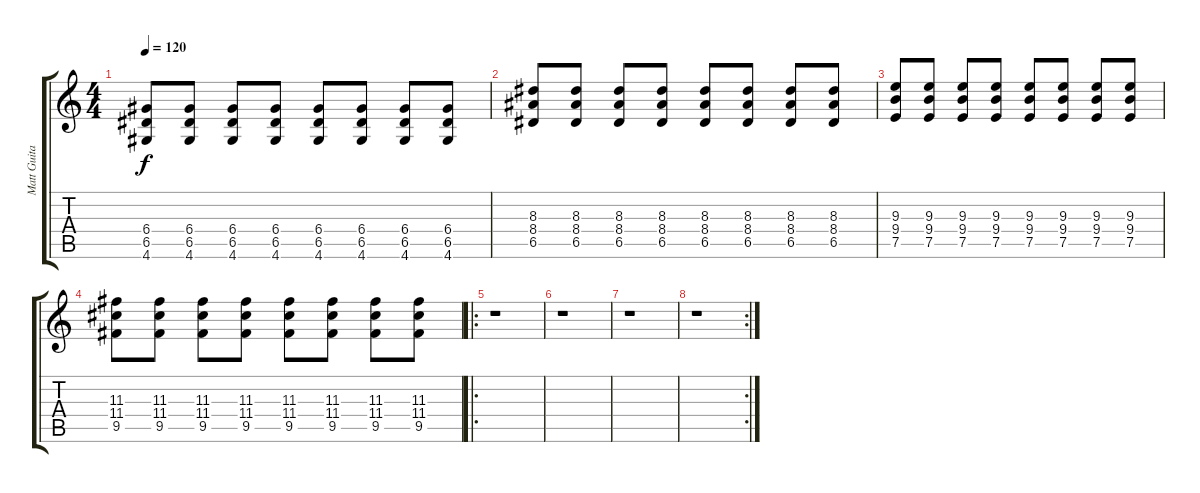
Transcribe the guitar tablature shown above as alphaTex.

\track ("Matt Guitar Distortion" "Matt Guita") {instrument electricguitarjazz}
\staff {score tabs}
\tuning (E4 B3 G3 D3 A2 E2) {hide}
\ts (4 4)
\tempo 120
\clef g2
\ks c
(6.4 6.5 4.6).8{dy f} (6.4 6.5 4.6).8 (6.4 6.5 4.6).8 (6.4 6.5 4.6).8 (6.4 6.5 4.6).8 (6.4 6.5 4.6).8 (6.4 6.5 4.6).8 (6.4 6.5 4.6).8 |
(8.3 8.4 6.5).8 (8.3 8.4 6.5).8 (8.3 8.4 6.5).8 (8.3 8.4 6.5).8 (8.3 8.4 6.5).8 (8.3 8.4 6.5).8 (8.3 8.4 6.5).8 (8.3 8.4 6.5).8 |
(9.3 9.4 7.5).8 (9.3 9.4 7.5).8 (9.3 9.4 7.5).8 (9.3 9.4 7.5).8 (9.3 9.4 7.5).8 (9.3 9.4 7.5).8 (9.3 9.4 7.5).8 (9.3 9.4 7.5).8 |
(11.3 11.4 9.5).8 (11.3 11.4 9.5).8 (11.3 11.4 9.5).8 (11.3 11.4 9.5).8 (11.3 11.4 9.5).8 (11.3 11.4 9.5).8 (11.3 11.4 9.5).8 (11.3 11.4 9.5).8 |
\ro
r.1 |
r.1 |
r.1 |
\rc 2
r.1
